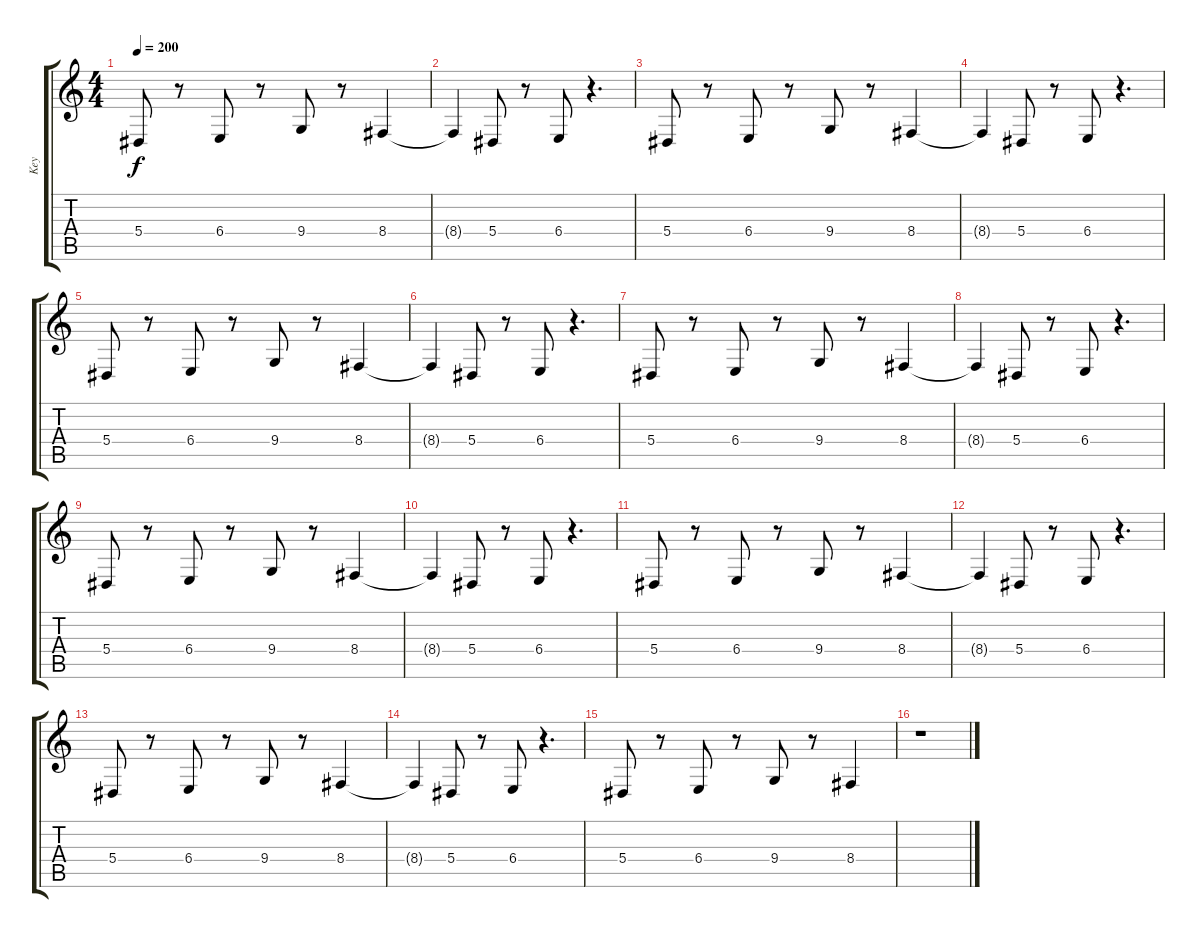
\track ("Key" "Key") {instrument choiraahs}
\staff {score tabs}
\tuning (C4 G3 Eb3 Bb2 F2 C2) {hide}
\ts (4 4)
\tempo 200
\clef g2
\ks c
5.4.8{dy f} r.8 6.4.8 r.8 9.4.8 r.8 8.4.4 |
8.4{t}.4 5.4.8 r.8 6.4.8 r.4{d} |
5.4.8 r.8 6.4.8 r.8 9.4.8 r.8 8.4.4 |
8.4{t}.4 5.4.8 r.8 6.4.8 r.4{d} |
5.4.8 r.8 6.4.8 r.8 9.4.8 r.8 8.4.4 |
8.4{t}.4 5.4.8 r.8 6.4.8 r.4{d} |
5.4.8 r.8 6.4.8 r.8 9.4.8 r.8 8.4.4 |
8.4{t}.4 5.4.8 r.8 6.4.8 r.4{d} |
5.4.8 r.8 6.4.8 r.8 9.4.8 r.8 8.4.4 |
8.4{t}.4 5.4.8 r.8 6.4.8 r.4{d} |
5.4.8 r.8 6.4.8 r.8 9.4.8 r.8 8.4.4 |
8.4{t}.4 5.4.8 r.8 6.4.8 r.4{d} |
5.4.8 r.8 6.4.8 r.8 9.4.8 r.8 8.4.4 |
8.4{t}.4 5.4.8 r.8 6.4.8 r.4{d} |
5.4.8 r.8 6.4.8 r.8 9.4.8 r.8 8.4.4 |
r.1
